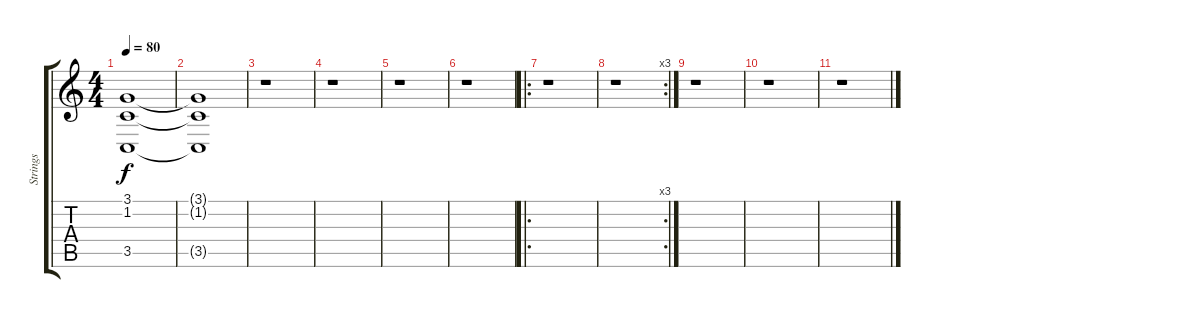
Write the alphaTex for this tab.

\track ("Strings" "Strings") {instrument stringensemble2}
\staff {score tabs}
\tuning (E4 B3 G3 D3 A2 E2) {hide}
\ts (4 4)
\tempo 80
\clef g2
\ks c
(3.1 1.2 3.5).1{dy f volume 1} |
(3.1{t} 1.2{t} 3.5{t}).1 |
r.1 |
r.1 |
r.1 |
r.1 |
\ro
r.1 |
\rc 3
r.1 |
r.1 |
r.1 |
r.1
